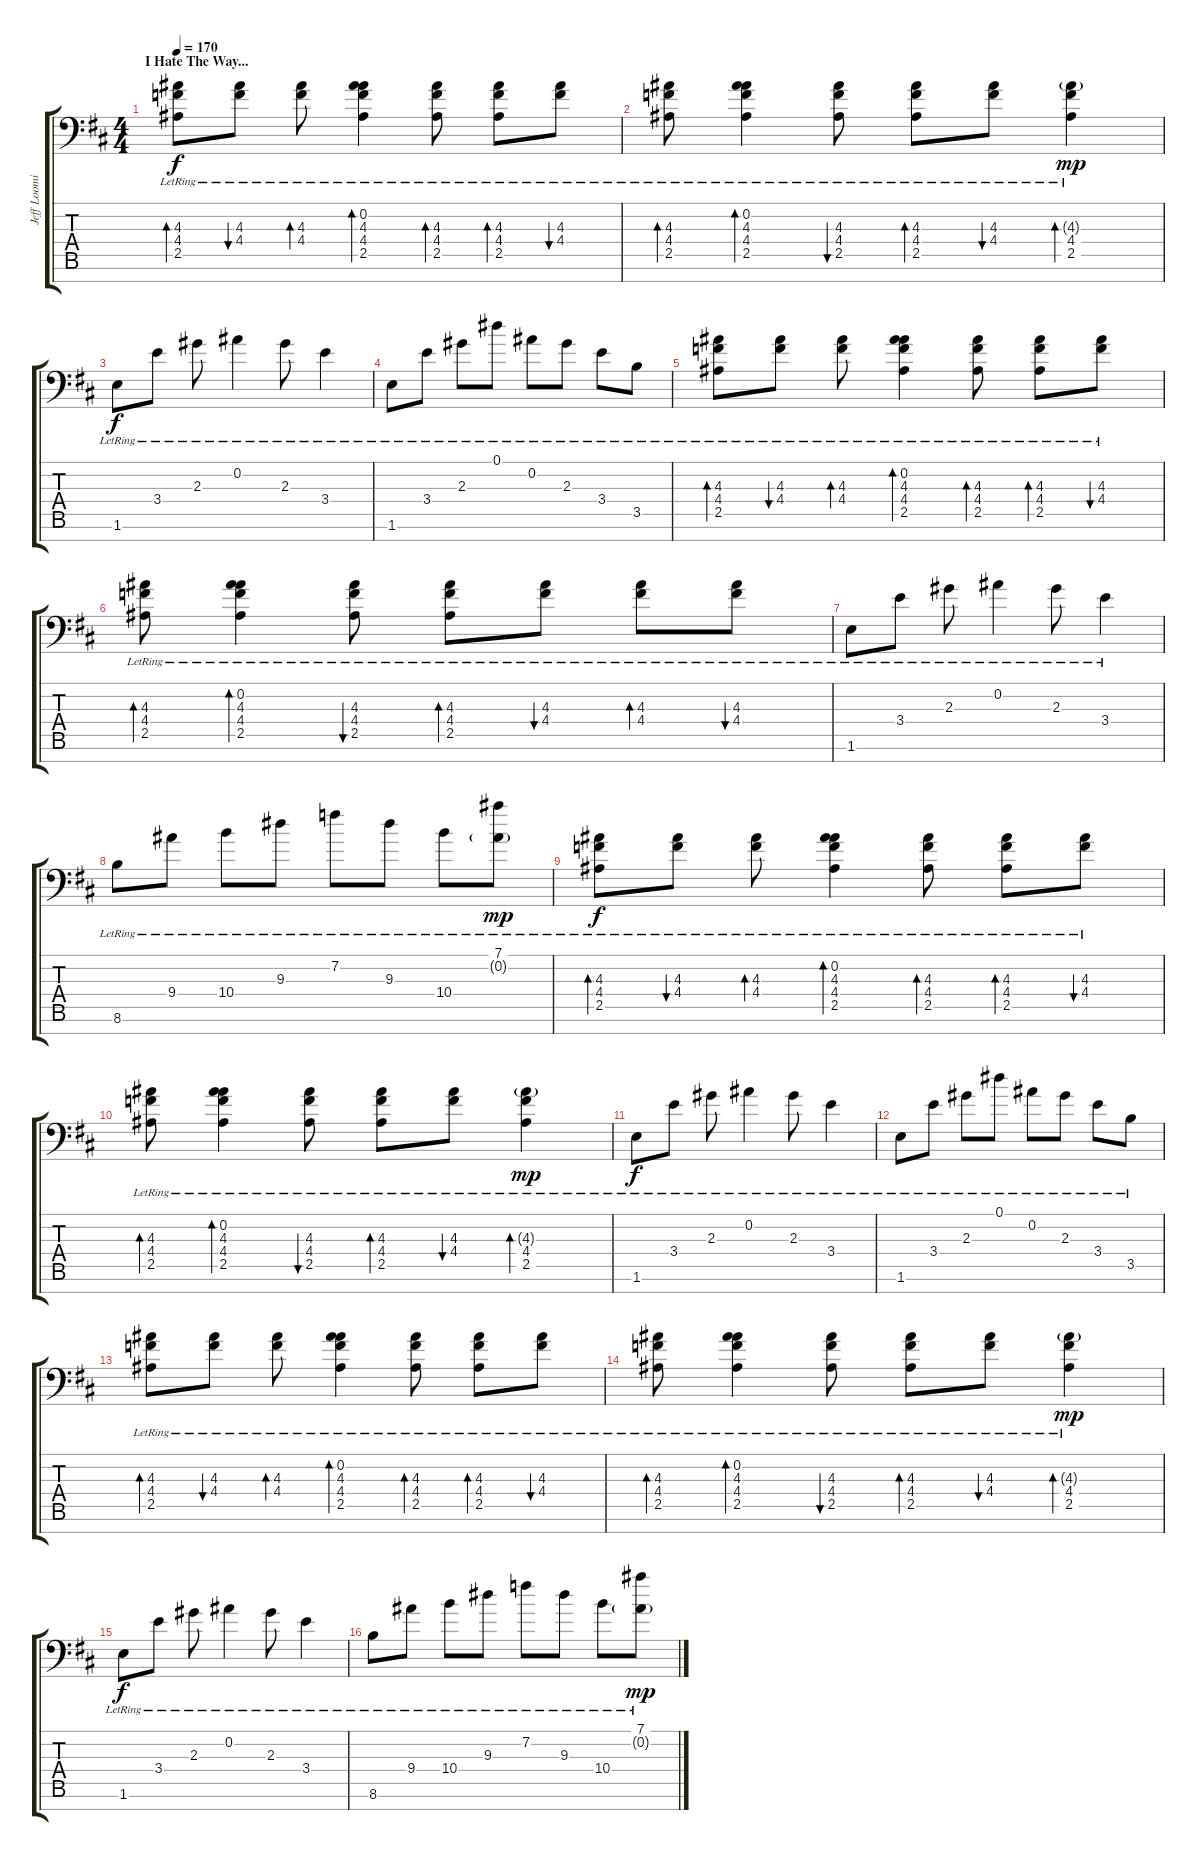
\track ("Jeff Loomis Clean" "Jeff Loomi") {instrument acousticguitarsteel}
\staff {score tabs}
\tuning (Eb4 Bb3 Gb3 Db3 Ab2 Eb2 Bb1) {hide}
\ts (4 4)
\section ("" "I Hate The Way...")
\tempo 170
\clef f4
\ks d
(4.3{lr} 4.4{lr} 2.5{lr}).8{bd 240 dy f} (4.3{lr} 4.4{lr}).8{bu 240} (4.3{lr} 4.4{lr}).8{bd 240} (0.2{lr} 4.3{lr} 4.4{lr} 2.5{lr}).4{bd 240} (4.3{lr} 4.4{lr} 2.5{lr}).8{bd 240} (4.3{lr} 4.4{lr} 2.5{lr}).8{bd 240} (4.3{lr} 4.4{lr}).8{bu 240} |
(4.3{lr} 4.4{lr} 2.5{lr}).8{bd 240} (0.2{lr} 4.3{lr} 4.4{lr} 2.5{lr}).4{bd 240} (4.3{lr} 4.4 2.5{lr}).8{bu 240} (4.3{lr} 4.4{lr} 2.5{lr}).8{bd 240} (4.3{lr} 4.4{lr}).8{bu 240} (4.3{g lr} 4.4{lr} 2.5{lr}).4{bd 240 dy mp} |
1.6{lr}.8{dy f} 3.4{lr}.8 2.3{lr}.8 0.2{lr}.4 2.3{lr}.8 3.4{lr}.4 |
1.6{lr}.8 3.4{lr}.8 2.3{lr}.8 0.1{lr}.8 0.2{lr}.8 2.3{lr}.8 3.4{lr}.8 3.5{lr}.8 |
(4.3{lr} 4.4{lr} 2.5{lr}).8{bd 240} (4.3{lr} 4.4{lr}).8{bu 240} (4.3{lr} 4.4{lr}).8{bd 240} (0.2{lr} 4.3{lr} 4.4{lr} 2.5{lr}).4{bd 240} (4.3{lr} 4.4{lr} 2.5{lr}).8{bd 240} (4.3{lr} 4.4{lr} 2.5{lr}).8{bd 240} (4.3{lr} 4.4{lr}).8{bu 240} |
(4.3{lr} 4.4{lr} 2.5{lr}).8{bd 240} (0.2{lr} 4.3{lr} 4.4{lr} 2.5{lr}).4{bd 240} (4.3{lr} 4.4 2.5{lr}).8{bu 240} (4.3{lr} 4.4{lr} 2.5{lr}).8{bd 240} (4.3{lr} 4.4{lr}).8{bu 240} (4.3{lr} 4.4{lr}).8{bd 240} (4.3{lr} 4.4{lr}).8{bu 240} |
1.6{lr}.8 3.4{lr}.8 2.3{lr}.8 0.2{lr}.4 2.3{lr}.8 3.4{lr}.4 |
8.6{lr}.8 9.4{lr}.8 10.4{lr}.8 9.3{lr}.8 7.2{lr}.8 9.3{lr}.8 10.4{lr}.8 (7.1{lr} 0.2{g lr}).8{dy mp} |
(4.3{lr} 4.4{lr} 2.5{lr}).8{bd 240 dy f} (4.3{lr} 4.4{lr}).8{bu 240} (4.3{lr} 4.4{lr}).8{bd 240} (0.2{lr} 4.3{lr} 4.4{lr} 2.5{lr}).4{bd 240} (4.3{lr} 4.4{lr} 2.5{lr}).8{bd 240} (4.3{lr} 4.4{lr} 2.5{lr}).8{bd 240} (4.3{lr} 4.4{lr}).8{bu 240} |
(4.3{lr} 4.4{lr} 2.5{lr}).8{bd 240} (0.2{lr} 4.3{lr} 4.4{lr} 2.5{lr}).4{bd 240} (4.3{lr} 4.4 2.5{lr}).8{bu 240} (4.3{lr} 4.4{lr} 2.5{lr}).8{bd 240} (4.3{lr} 4.4{lr}).8{bu 240} (4.3{g lr} 4.4{lr} 2.5{lr}).4{bd 240 dy mp} |
1.6{lr}.8{dy f} 3.4{lr}.8 2.3{lr}.8 0.2{lr}.4 2.3{lr}.8 3.4{lr}.4 |
1.6{lr}.8 3.4{lr}.8 2.3{lr}.8 0.1{lr}.8 0.2{lr}.8 2.3{lr}.8 3.4{lr}.8 3.5{lr}.8 |
(4.3{lr} 4.4{lr} 2.5{lr}).8{bd 240} (4.3{lr} 4.4{lr}).8{bu 240} (4.3{lr} 4.4{lr}).8{bd 240} (0.2{lr} 4.3{lr} 4.4{lr} 2.5{lr}).4{bd 240} (4.3{lr} 4.4{lr} 2.5{lr}).8{bd 240} (4.3{lr} 4.4{lr} 2.5{lr}).8{bd 240} (4.3{lr} 4.4{lr}).8{bu 240} |
(4.3{lr} 4.4{lr} 2.5{lr}).8{bd 240} (0.2{lr} 4.3{lr} 4.4{lr} 2.5{lr}).4{bd 240} (4.3{lr} 4.4 2.5{lr}).8{bu 240} (4.3{lr} 4.4{lr} 2.5{lr}).8{bd 240} (4.3{lr} 4.4{lr}).8{bu 240} (4.3{g lr} 4.4{lr} 2.5{lr}).4{bd 240 dy mp} |
1.6{lr}.8{dy f} 3.4{lr}.8 2.3{lr}.8 0.2{lr}.4 2.3{lr}.8 3.4{lr}.4 |
8.6{lr}.8 9.4{lr}.8 10.4{lr}.8 9.3{lr}.8 7.2{lr}.8 9.3{lr}.8 10.4{lr}.8 (7.1{lr} 0.2{g lr}).8{dy mp}
